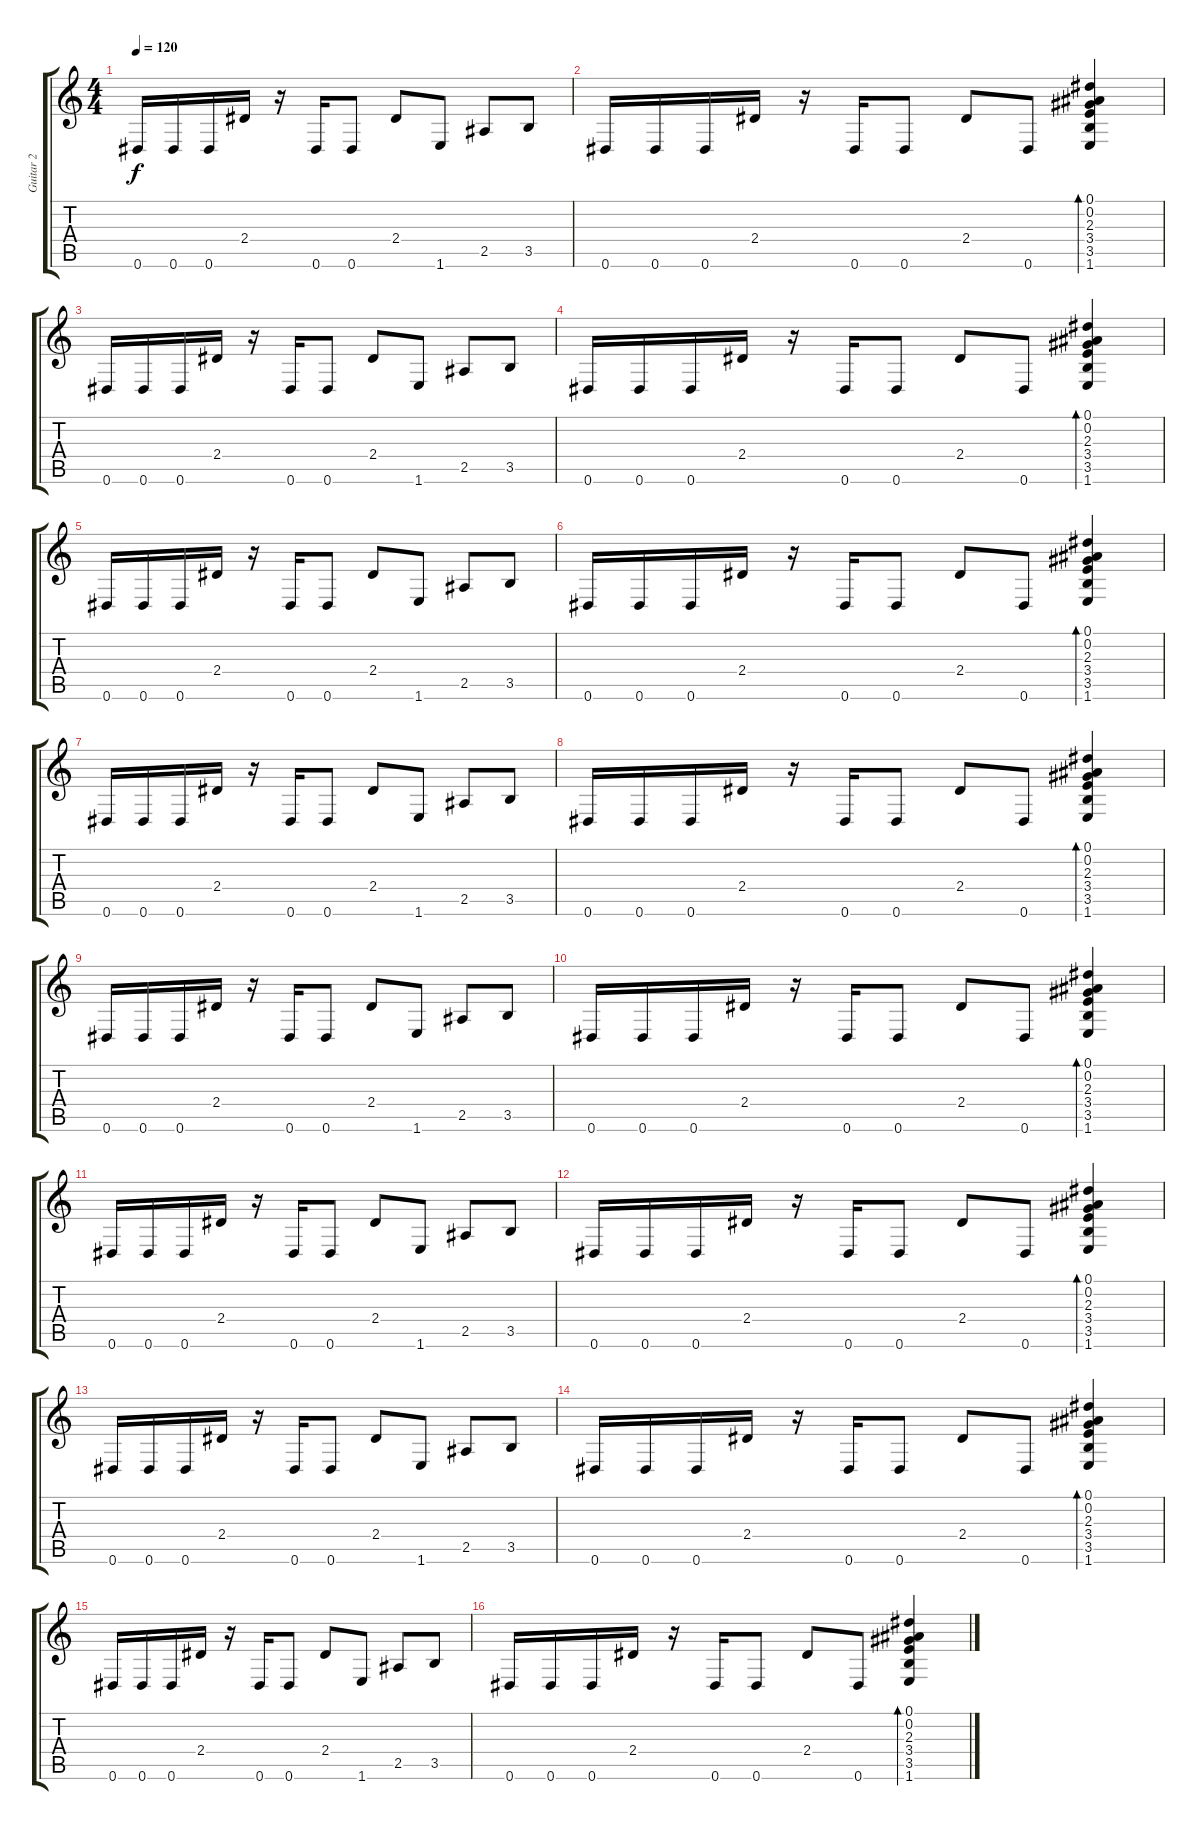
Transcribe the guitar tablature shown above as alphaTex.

\track ("Guitar 2" "Guitar 2") {instrument overdrivenguitar}
\staff {score tabs}
\tuning (Eb4 Bb3 Gb3 Db3 Ab2 Eb2) {hide}
\ts (4 4)
\tempo 120
\clef g2
\ks c
0.6.16{dy f} 0.6.16 0.6.16 2.4.16 r.16 0.6.16 0.6.8 2.4.8 1.6.8 2.5.8 3.5.8 |
0.6.16 0.6.16 0.6.16 2.4.16 r.16 0.6.16 0.6.8 2.4.8 0.6.8 (0.1 0.2 2.3 3.4 3.5 1.6).4{bd 60} |
0.6.16 0.6.16 0.6.16 2.4.16 r.16 0.6.16 0.6.8 2.4.8 1.6.8 2.5.8 3.5.8 |
0.6.16 0.6.16 0.6.16 2.4.16 r.16 0.6.16 0.6.8 2.4.8 0.6.8 (0.1 0.2 2.3 3.4 3.5 1.6).4{bd 60} |
0.6.16 0.6.16 0.6.16 2.4.16 r.16 0.6.16 0.6.8 2.4.8 1.6.8 2.5.8 3.5.8 |
0.6.16 0.6.16 0.6.16 2.4.16 r.16 0.6.16 0.6.8 2.4.8 0.6.8 (0.1 0.2 2.3 3.4 3.5 1.6).4{bd 60} |
0.6.16 0.6.16 0.6.16 2.4.16 r.16 0.6.16 0.6.8 2.4.8 1.6.8 2.5.8 3.5.8 |
0.6.16 0.6.16 0.6.16 2.4.16 r.16 0.6.16 0.6.8 2.4.8 0.6.8 (0.1 0.2 2.3 3.4 3.5 1.6).4{bd 60} |
0.6.16 0.6.16 0.6.16 2.4.16 r.16 0.6.16 0.6.8 2.4.8 1.6.8 2.5.8 3.5.8 |
0.6.16 0.6.16 0.6.16 2.4.16 r.16 0.6.16 0.6.8 2.4.8 0.6.8 (0.1 0.2 2.3 3.4 3.5 1.6).4{bd 60} |
0.6.16 0.6.16 0.6.16 2.4.16 r.16 0.6.16 0.6.8 2.4.8 1.6.8 2.5.8 3.5.8 |
0.6.16 0.6.16 0.6.16 2.4.16 r.16 0.6.16 0.6.8 2.4.8 0.6.8 (0.1 0.2 2.3 3.4 3.5 1.6).4{bd 60} |
0.6.16 0.6.16 0.6.16 2.4.16 r.16 0.6.16 0.6.8 2.4.8 1.6.8 2.5.8 3.5.8 |
0.6.16 0.6.16 0.6.16 2.4.16 r.16 0.6.16 0.6.8 2.4.8 0.6.8 (0.1 0.2 2.3 3.4 3.5 1.6).4{bd 60} |
0.6.16 0.6.16 0.6.16 2.4.16 r.16 0.6.16 0.6.8 2.4.8 1.6.8 2.5.8 3.5.8 |
0.6.16 0.6.16 0.6.16 2.4.16 r.16 0.6.16 0.6.8 2.4.8 0.6.8 (0.1 0.2 2.3 3.4 3.5 1.6).4{bd 60}
